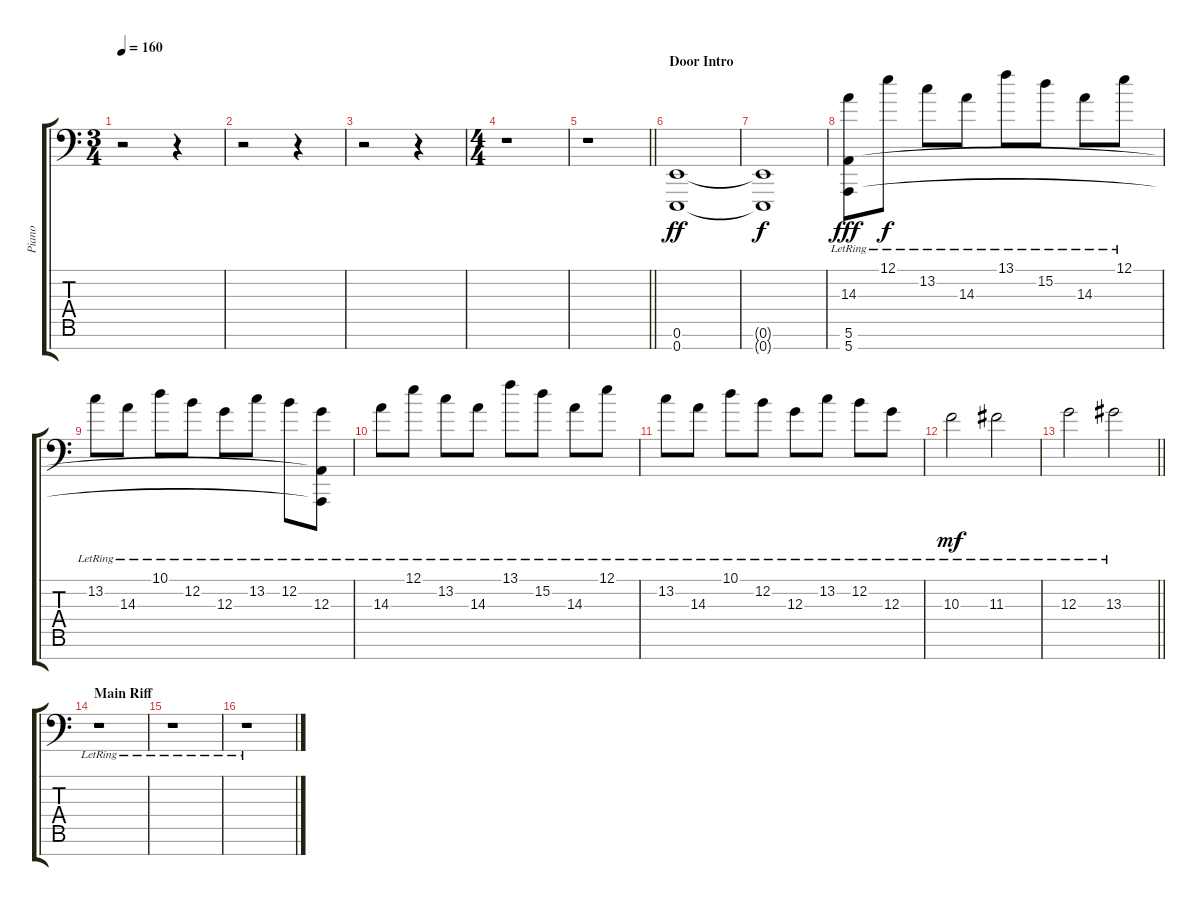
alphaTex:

\track ("Piano" "Piano") {instrument acousticgrandpiano}
\staff {score tabs}
\tuning (E4 B3 G3 D3 A2 E2 E1) {hide}
\ts (3 4)
\tempo 160
\clef f4
\ks c
r.2{dy ff} r.4 |
r.2 r.4 |
r.2 r.4 |
\ts (4 4)
r.1 |
\barLineRight lightlight
r.1 |
\section ("" "Door Intro")
(0.6 0.7).1{volume 14 instrument acousticgrandpiano} |
(0.6{t} 0.7{t}).1{dy f} |
(14.3{lr} 5.6{lr} 5.7{lr}).8{dy fff} 12.1{lr}.8{dy f} 13.2{lr}.8 14.3{lr}.8 13.1{lr}.8 15.2{lr}.8 14.3{lr}.8 12.1{lr}.8 |
13.2{lr}.8 14.3{lr}.8 10.1{lr}.8 12.2{lr}.8 12.3{lr}.8 13.2{lr}.8 12.2{lr}.8 (12.3{lr} 5.6{t} 5.7{t}).8 |
14.3{lr}.8 12.1{lr}.8 13.2{lr}.8 14.3{lr}.8 13.1{lr}.8 15.2{lr}.8 14.3{lr}.8 12.1{lr}.8 |
13.2{lr}.8 14.3{lr}.8 10.1{lr}.8 12.2{lr}.8 12.3{lr}.8 13.2{lr}.8 12.2{lr}.8 12.3{lr}.8 |
10.3{lr}.2{dy mf} 11.3{lr}.2 |
\barLineRight lightlight
12.3{lr}.2 13.3{lr}.2 |
\section ("" "Main Riff")
r.1 |
r.1 |
r.1
